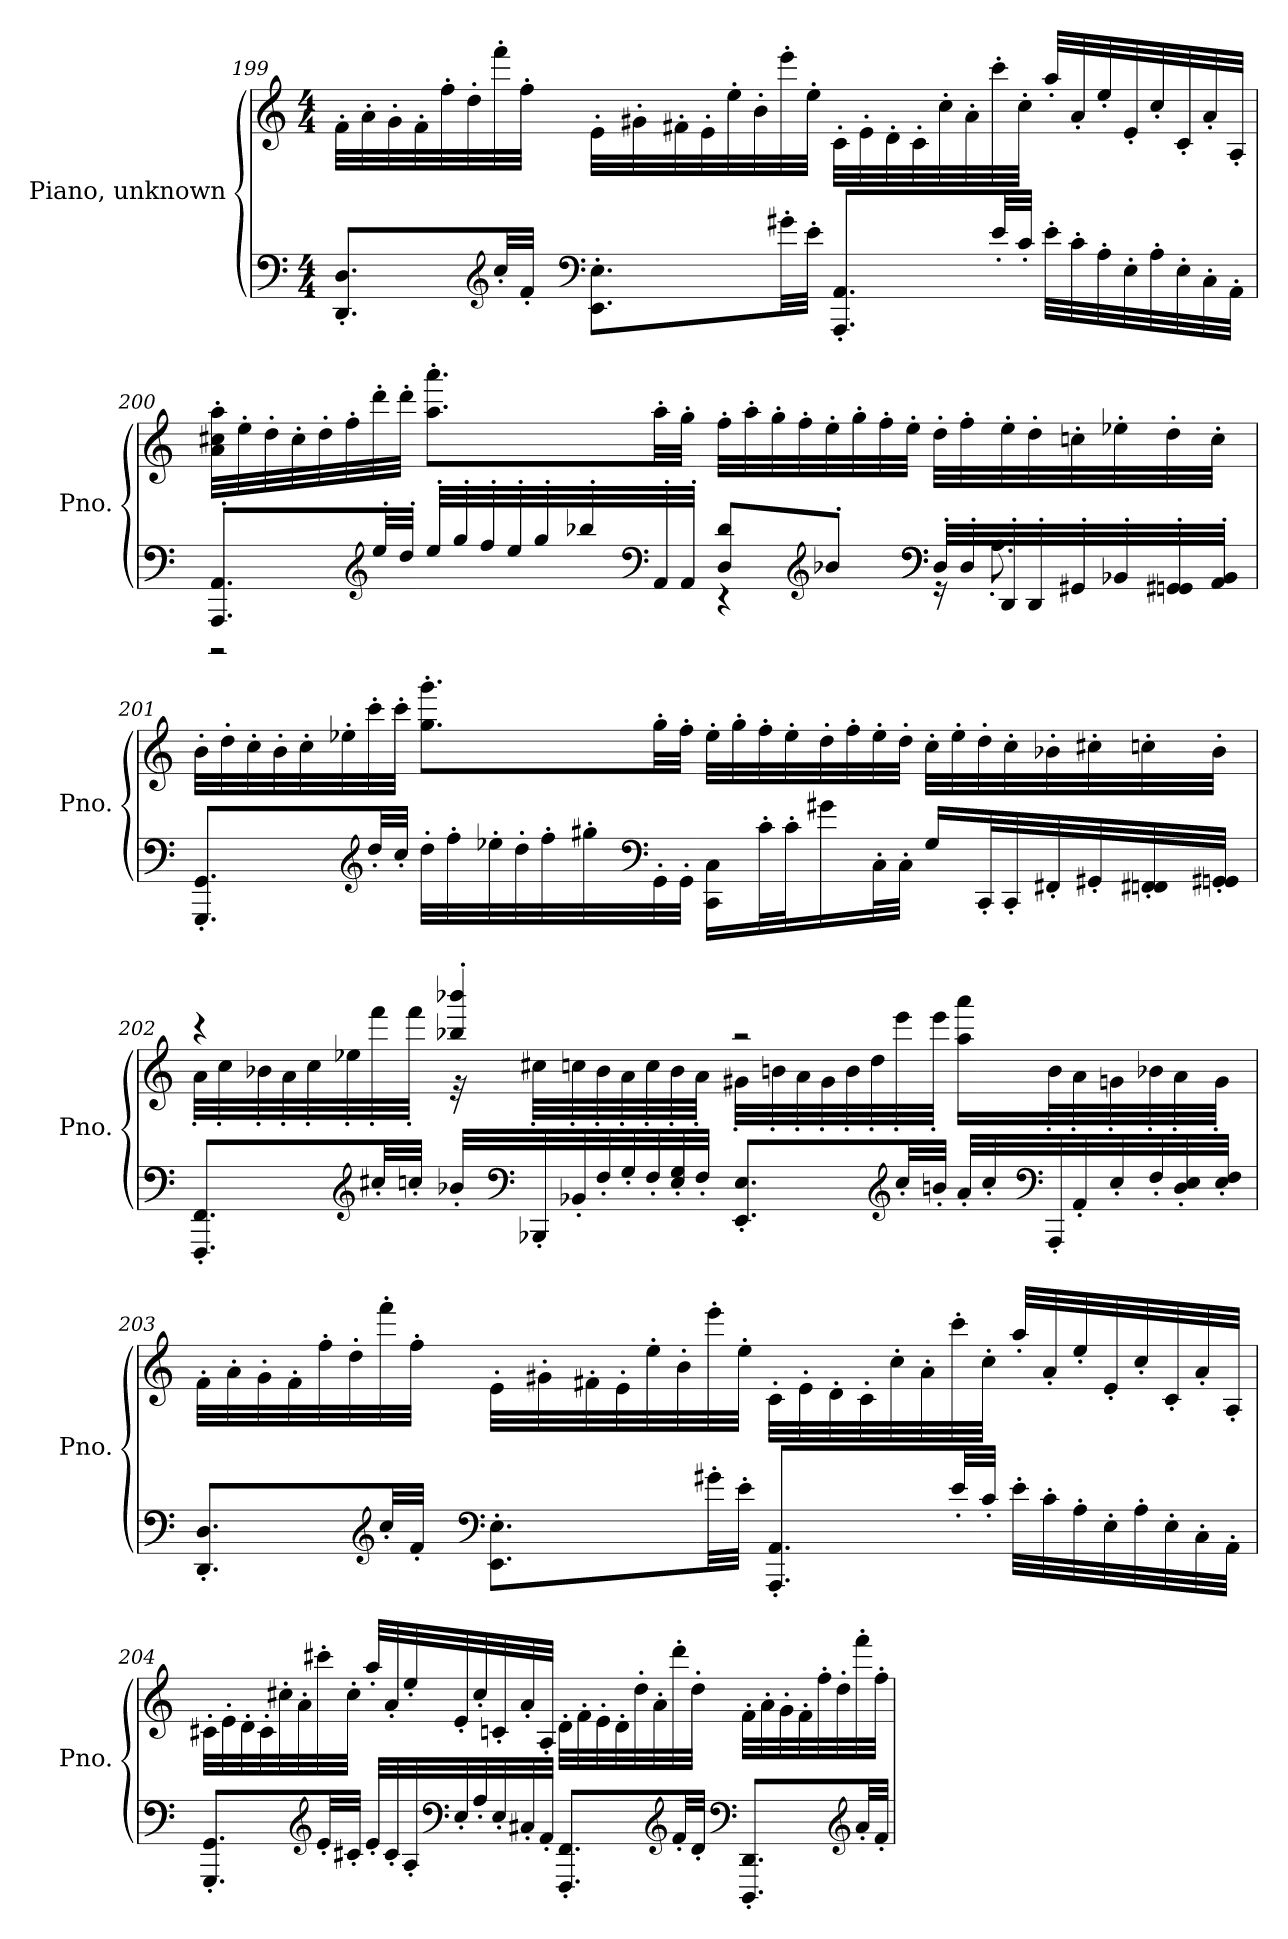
**kern	**kern
*part1	*part1
*staff2	*staff1
*I"Piano, unknown	*
*I'Pno.	*
!!LO:LB:g=z
*clefF4	*clefG2
*k[]	*k[]
*M4/4	*M4/4
=199	=199
8.DD/' 8.D/'L	32f'\LLL
.	32a'\
.	32g'\
.	32f'\
.	32ff'\
.	32dd'\
*clefG2	*
32cc'/LL	32fff'\
32f'/JJJ	32ff'\JJJ
*clefF4	*
8.EE\' 8.E\'L	32e'\LLL
.	32g#X'\
.	32f#X'\
.	32e'\
.	32ee'\
.	32b'\
32g#X'\LL	32eee'\
32e'\JJJ	32ee'\JJJ
8.AAA/' 8.AA/'L	32c'\LLL
.	32e'\
.	32d'\
.	32c'\
.	32cc'\
.	32a'\
32e'/LL	32ccc'\
32c'/JJJ	32cc'\JJJ
32e'\LLL	32aa'/LLL
32c'\	32a'/
32A'\	32ee'/
32E'\	32e'/
32A'\	32cc'/
32E'\	32c'/
32C'\	32a'/
32AA'\JJJ	32A'/JJJ
!!LO:LB:g=z
=200	=200
*^	*
8.AAA/' 8.AA/'L	2r	32a\' 32cc#X\' 32aa\'LLL
.	.	32ee'\
.	.	32dd'\
.	.	32cc#'\
.	.	32dd'\
.	.	32ff'\
*clefG2	*	*
32ee'/LL	.	32ddd'\
32dd'/JJJ	.	32ddd'\JJJ
32ee'/LLL	.	8.aa\' 8.aaa\'L
32gg'/	.	.
32ff'/	.	.
32ee'/	.	.
32gg'/	.	.
32bb-X'/	.	.
*clefF4	*	*
32AA'/	.	32aa'\LL
32AA'/JJJ	.	32gg'\JJJ
8D/ 8d/L	4r	32ff'\LLL
.	.	32aa'\
.	.	32gg'\
.	.	32ff'\
*clefG2	*	*
8b-X'/J	.	32ee'\
.	.	32gg'\
.	.	32ff'\
.	.	32ee'\JJJ
*clefF4	*	*
32D'/LLL	16r	32dd'\LLL
32D'/	.	32ff'\
32DD'/	8.A'\	32ee'\
32DD'/	.	32dd'\
32GG#X'/	.	32ccn'\
32BB-X'/	.	32ee-X'\
32GGn/' 32GG#X/'	.	32dd'\
32AA/' 32BB-/'JJJ	.	32cc'\JJJ
*v	*v	*
!!LO:PB:g=z
=201	=201
8.GGG/' 8.GG/'L	32b'\LLL
.	32dd'\
.	32cc'\
.	32b'\
.	32cc'\
.	32ee-X'\
*clefG2	*
32dd'/LL	32ccc'\
32cc'/JJJ	32ccc'\JJJ
32dd'\LLL	8.gg\' 8.ggg\'L
32ff'\	.
32ee-X'\	.
32dd'\	.
32ff'\	.
32gg#X'\	.
*clefF4	*
32GG'\	32gg'\LL
32GG'\JJJ	32ff'\JJJ
16CC\ 16C\LL	32ee-'\LLL
.	32gg'\
32c'\L	32ff'\
32c'\J	32ee-'\
16g#X\	32dd'\
.	32ff'\
32C'\L	32ee-'\
32C'\JJJ	32dd'\JJJ
16G/LL	32cc'\LLL
.	32ee-'\
32CC'/L	32dd'\
32CC'/	32cc'\
32FF#X'/	32b-X'\
32GG#X'/	32cc#X'\
32FFn/' 32FF#X/'	32ccn'\
32GGn/' 32GG#X/'JJJ	32b-'\JJJ
!!LO:LB:g=z
=202	=202
*	*^
8.FFF/' 8.FF/'L	4r	32a'\LLL
.	.	32cc'\
.	.	32b-X'\
.	.	32a'\
.	.	32cc'\
.	.	32ee-X'\
*clefG2	*	*
32cc#X'/LL	.	32fff'\
32ccn'/JJJ	.	32fff'\JJJ
32b-X'/LLL	4bb-X/' 4bbb-X/'	32r
*clefF4	*	*
32BBB-X'/	.	32cc#X'\LLL
32BB-X'/	.	32ccn'\
32F'/	.	32b-'\
32G'/	.	32a'\
32F'/	.	32cc'\
32E/' 32G/'	.	32b-'\
32F'/JJJ	.	32a'\JJJ
8.EE/' 8.E/'L	2r	32g#X'\LLL
.	.	32bn'\
.	.	32a'\
.	.	32g#'\
.	.	32b'\
.	.	32dd'\
*clefG2	*	*
32cc'/LL	.	32eee'\
32bn'/JJJ	.	32eee'\JJJ
32a'/LLL	.	16aa\ 16aaa\LL
32cc'/	.	.
*clefF4	*	*
32AAA'/	.	32b'\L
32AA'/	.	32a'\
32E'/	.	32gn'\
32F'/	.	32b-X'\
32D/' 32E/'	.	32a'\
32E/' 32F/'JJJ	.	32g'\JJJ
*	*v	*v
!!LO:LB:g=z
=203	=203
8.DD/' 8.D/'L	32f'\LLL
.	32a'\
.	32g'\
.	32f'\
.	32ff'\
.	32dd'\
*clefG2	*
32cc'/LL	32fff'\
32f'/JJJ	32ff'\JJJ
*clefF4	*
8.EE\' 8.E\'L	32e'\LLL
.	32g#X'\
.	32f#X'\
.	32e'\
.	32ee'\
.	32b'\
32g#X'\LL	32eee'\
32e'\JJJ	32ee'\JJJ
8.AAA/' 8.AA/'L	32c'\LLL
.	32e'\
.	32d'\
.	32c'\
.	32cc'\
.	32a'\
32e'/LL	32ccc'\
32c'/JJJ	32cc'\JJJ
32e'\LLL	32aa'/LLL
32c'\	32a'/
32A'\	32ee'/
32E'\	32e'/
32A'\	32cc'/
32E'\	32c'/
32C'\	32a'/
32AA'\JJJ	32A'/JJJ
!!LO:LB:g=z
=204	=204
8.GGG/' 8.GG/'L	32c#X'\LLL
.	32e'\
.	32d'\
.	32c#'\
.	32cc#X'\
.	32a'\
*clefG2	*
32e'/LL	32ccc#X'\
32c#X'/JJJ	32cc#'\JJJ
32e'/LLL	32aa'/LLL
32c#'/	32a'/
32A'/	32ee'/
*clefF4	*
32E'/	32e'/
32A'/	32cc#'/
32E'/	32cn'/
32C#X'/	32a'/
32AA'/JJJ	32A'/JJJ
8.FFF/' 8.FF/'L	32d'\LLL
.	32f'\
.	32e'\
.	32d'\
.	32dd'\
.	32a'\
*clefG2	*
32f'/LL	32ddd'\
32d'/JJJ	32dd'\JJJ
*clefF4	*
8.DDD/' 8.DD/'L	32f'\LLL
.	32a'\
.	32g'\
.	32f'\
.	32ff'\
.	32dd'\
*clefG2	*
32a'/LL	32fff'\
32f'/JJJ	32ff'\JJJ
=	=
*-	*-
